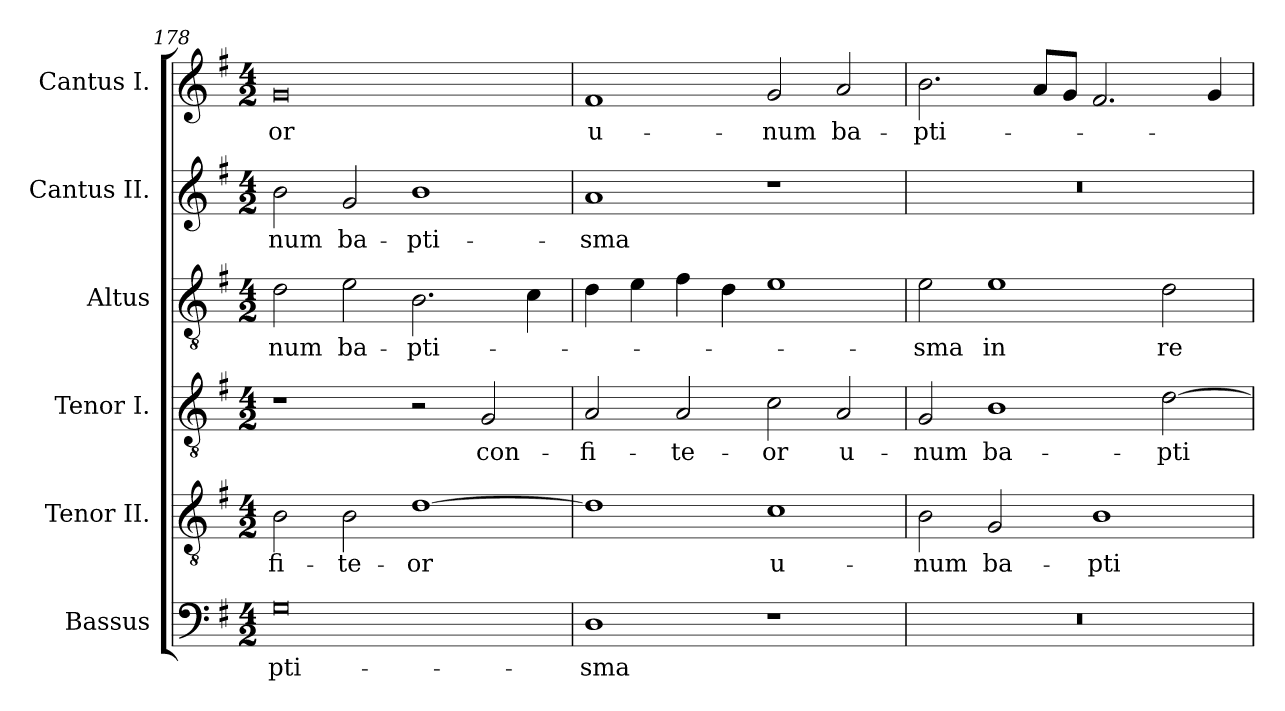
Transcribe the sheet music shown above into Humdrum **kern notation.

**kern	**text	**kern	**text	**kern	**text	**kern	**text	**kern	**text	**kern	**text
*part6	*part6	*part5	*part5	*part4	*part4	*part3	*part3	*part2	*part2	*part1	*part1
*staff6	*staff6	*staff5	*staff5	*staff4	*staff4	*staff3	*staff3	*staff2	*staff2	*staff1	*staff1
*I"Bassus	*	*I"Tenor II.	*	*I"Tenor I.	*	*I"Altus	*	*I"Cantus II.	*	*I"Cantus I.	*
*I'B.	*	*I'T. II.	*	*I'T. I.	*	*I'A.	*	*I'C. II	*	*I'C. I	*
!!LO:PB:g=z
*clefF4	*	*clefGv2	*	*clefGv2	*	*clefGv2	*	*clefG2	*	*clefG2	*
*	*	*ITrd7c12	*	*ITrd7c12	*	*ITrd7c12	*	*	*	*	*
*k[f#]	*	*k[f#]	*	*k[f#]	*	*k[f#]	*	*k[f#]	*	*k[f#]	*
*G:	*	*G:	*	*G:	*	*G:	*	*G:	*	*G:	*
*M4/2	*	*M4/2	*	*M4/2	*	*M4/2	*	*M4/2	*	*M4/2	*
=178	=178	=178	=178	=178	=178	=178	=178	=178	=178	=178	=178
!	!LO:LY:b:color=#000000	!	!	!	!	!	!	!	!	!	!
!	!	!	!LO:LY:b:color=#000000	!	!	!	!	!	!	!	!
!	!	!	!	!	!	!	!LO:LY:b:color=#000000	!	!	!	!
!	!	!	!	!	!	!	!	!	!LO:LY:b:color=#000000	!	!
!	!	!	!	!	!	!	!	!	!	!	!LO:LY:b:color=#000000
0Gi	-pti-	2BBi\	-fi-	1r	.	2Di\	-num	2bi\	-num	0gi	-or
!	!	!	!LO:LY:b:color=#000000	!	!	!	!	!	!	!	!
!	!	!	!	!	!	!	!LO:LY:b:color=#000000	!	!	!	!
!	!	!	!	!	!	!	!	!	!LO:LY:b:color=#000000	!	!
.	.	2BBi\	-te-	.	.	2Ei\	ba-	2gi/	ba-	.	.
!	!	!	!LO:LY:b:color=#000000	!	!	!	!	!	!	!	!
!	!	!	!	!	!	!	!LO:LY:b:color=#000000	!	!	!	!
!	!	!	!	!	!	!	!	!	!LO:LY:b:color=#000000	!	!
.	.	[1Di	-or	2r	.	2.BBi\	-pti-	1bi	-pti-	.	.
!	!	!	!	!	!LO:LY:b:color=#000000	!	!	!	!	!	!
.	.	.	.	2GGi/	con-	.	.	.	.	.	.
.	.	.	.	.	.	4Ci\	.	.	.	.	.
=179	=179	=179	=179	=179	=179	=179	=179	=179	=179	=179	=179
!	!LO:LY:b:color=#000000	!	!	!	!	!	!	!	!	!	!
!	!	!	!	!	!LO:LY:b:color=#000000	!	!	!	!	!	!
!	!	!	!	!	!	!	!	!	!LO:LY:b:color=#000000	!	!
!	!	!	!	!	!	!	!	!	!	!	!LO:LY:b:color=#000000
1Di	-sma	1Di]	.	2AAi/	-fi-	4Di\	.	1ai	-sma	1f#i	u-
.	.	.	.	.	.	4Ei\	.	.	.	.	.
!	!	!	!	!	!LO:LY:b:color=#000000	!	!	!	!	!	!
.	.	.	.	2AAi/	-te-	4F#i\	.	.	.	.	.
.	.	.	.	.	.	4Di\	.	.	.	.	.
!	!	!	!LO:LY:b:color=#000000	!	!	!	!	!	!	!	!
!	!	!	!	!	!LO:LY:b:color=#000000	!	!	!	!	!	!
!	!	!	!	!	!	!	!	!	!	!	!LO:LY:b:color=#000000
1r	.	1Ci	u-	2Ci\	-or	1Ei	.	1r	.	2gi/	-num
!	!	!	!	!	!LO:LY:b:color=#000000	!	!	!	!	!	!
!	!	!	!	!	!	!	!	!	!	!	!LO:LY:b:color=#000000
.	.	.	.	2AAi/	u-	.	.	.	.	2ai/	ba-
=180	=180	=180	=180	=180	=180	=180	=180	=180	=180	=180	=180
!LO:N:vis=1	!	!	!	!	!	!	!	!	!	!	!
!	!	!	!LO:LY:b:color=#000000	!	!	!	!	!	!	!	!
!	!	!	!	!	!LO:LY:b:color=#000000	!	!	!	!	!	!
!	!	!	!	!	!	!	!LO:LY:b:color=#000000	!LO:N:vis=1	!	!	!
!	!	!	!	!	!	!	!	!	!	!	!LO:LY:b:color=#000000
0r	.	2BBi\	-num	2GGi/	-num	2Ei\	-sma	0r	.	2.bi\	-pti-
!	!	!	!LO:LY:b:color=#000000	!	!	!	!	!	!	!	!
!	!	!	!	!	!LO:LY:b:color=#000000	!	!	!	!	!	!
!	!	!	!	!	!	!	!LO:LY:b:color=#000000	!	!	!	!
.	.	2GGi/	ba-	1BBi	ba-	1Ei	in	.	.	.	.
.	.	.	.	.	.	.	.	.	.	8ai/L	.
.	.	.	.	.	.	.	.	.	.	8gi/J	.
!	!	!	!LO:LY:b:color=#000000	!	!	!	!	!	!	!	!
.	.	1BBi	-pti-	.	.	.	.	.	.	2.f#i/	.
!	!	!	!	!	!LO:LY:b:color=#000000	!	!	!	!	!	!
!	!	!	!	!	!	!	!LO:LY:b:color=#000000	!	!	!	!
.	.	.	.	[2Di\	-pti-	2Di\	re-	.	.	.	.
.	.	.	.	.	.	.	.	.	.	4gi/	.
=	=	=	=	=	=	=	=	=	=	=	=
*-	*-	*-	*-	*-	*-	*-	*-	*-	*-	*-	*-
